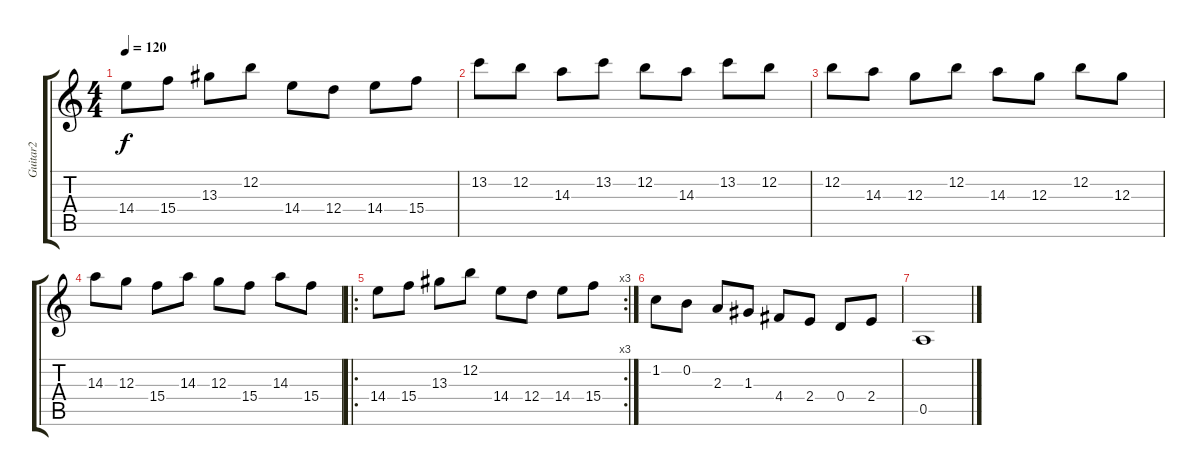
\track ("Guitar2" "Guitar2") {instrument acousticguitarnylon}
\staff {score tabs}
\tuning (E4 B3 G3 D3 A2 E2) {hide}
\ts (4 4)
\tempo 120
\clef g2
\ks c
14.4.8{dy f} 15.4.8 13.3.8 12.2.8 14.4.8 12.4.8 14.4.8 15.4.8 |
13.2.8 12.2.8 14.3.8 13.2.8 12.2.8 14.3.8 13.2.8 12.2.8 |
12.2.8 14.3.8 12.3.8 12.2.8 14.3.8 12.3.8 12.2.8 12.3.8 |
14.3.8 12.3.8 15.4.8 14.3.8 12.3.8 15.4.8 14.3.8 15.4.8 |
\ro
\rc 3
14.4.8 15.4.8 13.3.8 12.2.8 14.4.8 12.4.8 14.4.8 15.4.8 |
1.2.8 0.2.8 2.3.8 1.3.8 4.4.8 2.4.8 0.4.8 2.4.8 |
0.5.1
